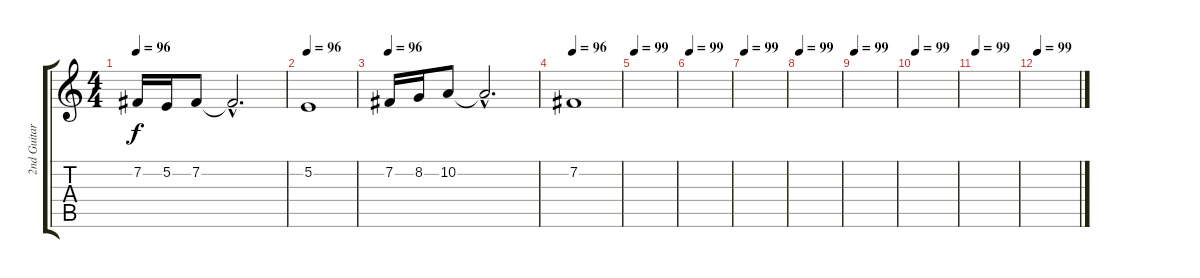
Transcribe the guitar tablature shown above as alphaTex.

\track ("2nd Guitar" "2nd Guitar") {instrument lead1square}
\staff {score tabs}
\tuning (E4 B3 G3 D3 A2 E2) {hide}
\ts (4 4)
\tempo 96
\clef g2
\ks c
7.2.16{dy f} 5.2.16 7.2.8 7.2{hac t}.2{d} |
\tempo 96
5.2.1 |
\tempo 96
7.2.16 8.2.16 10.2.8 10.2{hac t}.2{d} |
\tempo 96
7.2.1 |
\tempo 99
|
\tempo 99
|
\tempo 99
|
\tempo 99
|
\tempo 99
|
\tempo 99
|
\tempo 99
|
\tempo 99
